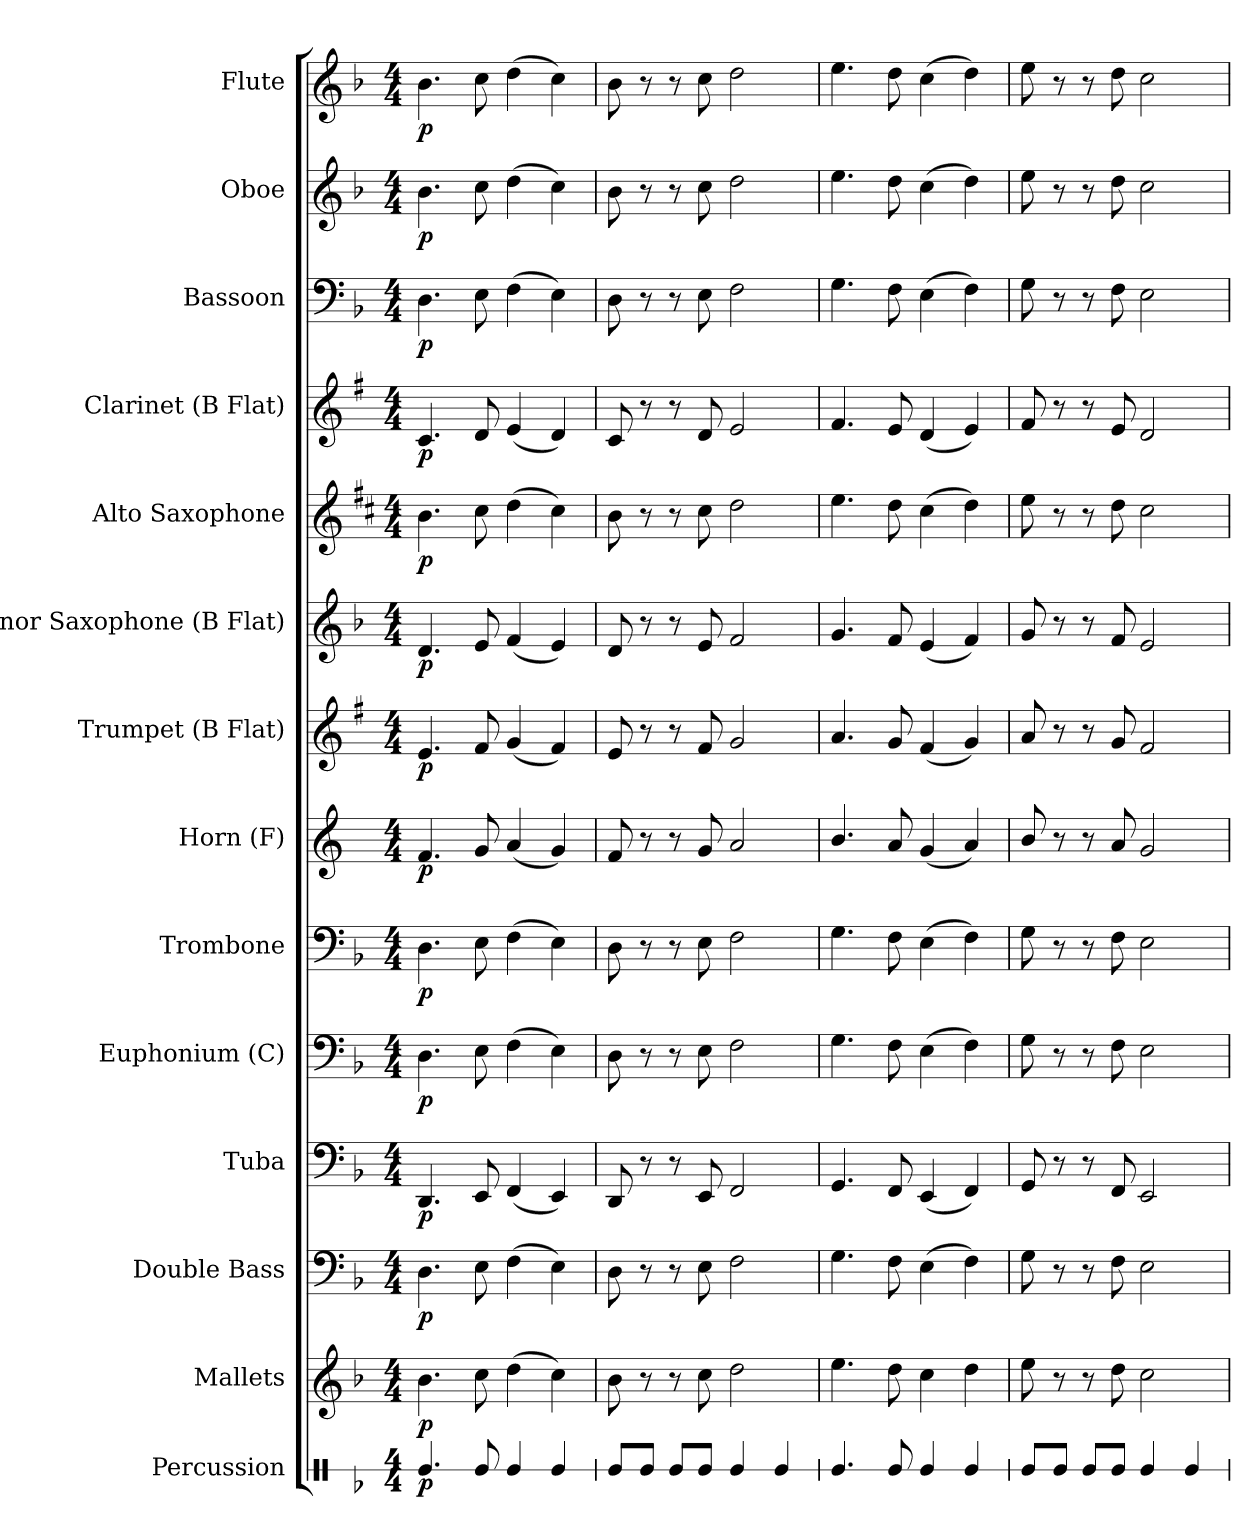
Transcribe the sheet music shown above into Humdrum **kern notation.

**kern	**dynam	**kern	**dynam	**kern	**dynam	**kern	**dynam	**kern	**dynam	**kern	**dynam	**kern	**dynam	**kern	**dynam	**kern	**dynam	**kern	**dynam	**kern	**dynam	**kern	**dynam	**kern	**dynam	**kern	**dynam
*part14	*part14	*part13	*part13	*part12	*part12	*part11	*part11	*part10	*part10	*part9	*part9	*part8	*part8	*part7	*part7	*part6	*part6	*part5	*part5	*part4	*part4	*part3	*part3	*part2	*part2	*part1	*part1
*staff14	*staff14	*staff13	*staff13	*staff12	*staff12	*staff11	*staff11	*staff10	*staff10	*staff9	*staff9	*staff8	*staff8	*staff7	*staff7	*staff6	*staff6	*staff5	*staff5	*staff4	*staff4	*staff3	*staff3	*staff2	*staff2	*staff1	*staff1
*I"Percussion	*	*I"Mallets	*	*I"Double Bass	*	*I"Tuba	*	*I"Euphonium (C)	*	*I"Trombone	*	*I"Horn (F)	*	*I"Trumpet (B Flat)	*	*I"Tenor Saxophone (B Flat)	*	*I"Alto Saxophone	*	*I"Clarinet (B Flat)	*	*I"Bassoon	*	*I"Oboe	*	*I"Flute	*
*stria1	*	*	*	*	*	*	*	*	*	*	*	*	*	*	*	*	*	*	*	*	*	*	*	*	*	*	*
*clefX	*	*clefG2	*	*clefF4	*	*clefF4	*	*clefF4	*	*clefF4	*	*clefG2	*	*clefG2	*	*clefG2	*	*clefG2	*	*clefG2	*	*clefF4	*	*clefG2	*	*clefG2	*
*	*	*ITrd-14c-24	*	*ITrd7c12	*	*	*	*	*	*	*	*ITrd4c7	*	*ITrd1c2	*	*ITrd8c14	*	*ITrd5c9	*	*ITrd1c2	*	*	*	*	*	*	*
*k[b-]	*	*k[b-]	*	*k[b-]	*	*k[b-]	*	*k[b-]	*	*k[b-]	*	*k[b-]	*	*k[b-]	*	*k[b-]	*	*k[b-]	*	*k[b-]	*	*k[b-]	*	*k[b-]	*	*k[b-]	*
*F:	*	*F:	*	*F:	*	*F:	*	*F:	*	*F:	*	*F:	*	*F:	*	*F:	*	*F:	*	*F:	*	*F:	*	*F:	*	*F:	*
*M4/4	*	*M4/4	*	*M4/4	*	*M4/4	*	*M4/4	*	*M4/4	*	*M4/4	*	*M4/4	*	*M4/4	*	*M4/4	*	*M4/4	*	*M4/4	*	*M4/4	*	*M4/4	*
*MM100	*	*MM100	*	*MM100	*	*MM100	*	*MM100	*	*MM100	*	*MM100	*	*MM100	*	*MM100	*	*MM100	*	*MM100	*	*MM100	*	*MM100	*	*MM100	*
=1	=1	=1	=1	=1	=1	=1	=1	=1	=1	=1	=1	=1	=1	=1	=1	=1	=1	=1	=1	=1	=1	=1	=1	=1	=1	=1	=1
!	!LO:DY:b	!	!LO:DY:b	!	!LO:DY:b	!	!LO:DY:b	!	!LO:DY:b	!	!LO:DY:b	!	!LO:DY:b	!	!LO:DY:b	!	!LO:DY:b	!	!LO:DY:b	!	!LO:DY:b	!	!LO:DY:b	!	!LO:DY:b	!	!LO:DY:b
4.Re/	p	4.bbb-\	p	4.DD\	p	4.DD/	p	4.D\	p	4.D\	p	4.B-/	p	4.d/	p	4.D/	p	4.d\	p	4.B-/	p	4.D\	p	4.b-\	p	4.b-\	p
8Re/	.	8cccc\	.	8EE\	.	8EE/	.	8E\	.	8E\	.	8c/	.	8e/	.	8E/	.	8e\	.	8c/	.	8E\	.	8cc\	.	8cc\	.
4Re/	.	(4dddd\	.	(4FF\	.	(4FF/	.	(4F\	.	(4F\	.	(4d/	.	(4f/	.	(4F/	.	(4f\	.	(4d/	.	(4F\	.	(4dd\	.	(4dd\	.
4Re/	.	4cccc\)	.	4EE\)	.	4EE/)	.	4E\)	.	4E\)	.	4c/)	.	4e/)	.	4E/)	.	4e\)	.	4c/)	.	4E\)	.	4cc\)	.	4cc\)	.
=2	=2	=2	=2	=2	=2	=2	=2	=2	=2	=2	=2	=2	=2	=2	=2	=2	=2	=2	=2	=2	=2	=2	=2	=2	=2	=2	=2
8Re/L	.	8bbb-\	.	8DD\	.	8DD/	.	8D\	.	8D\	.	8B-/	.	8d/	.	8D/	.	8d\	.	8B-/	.	8D\	.	8b-\	.	8b-\	.
8Re/J	.	8r	.	8r	.	8r	.	8r	.	8r	.	8r	.	8r	.	8r	.	8r	.	8r	.	8r	.	8r	.	8r	.
8Re/L	.	8r	.	8r	.	8r	.	8r	.	8r	.	8r	.	8r	.	8r	.	8r	.	8r	.	8r	.	8r	.	8r	.
8Re/J	.	8cccc\	.	8EE\	.	8EE/	.	8E\	.	8E\	.	8c/	.	8e/	.	8E/	.	8e\	.	8c/	.	8E\	.	8cc\	.	8cc\	.
4Re/	.	2dddd\	.	2FF\	.	2FF/	.	2F\	.	2F\	.	2d/	.	2f/	.	2F/	.	2f\	.	2d/	.	2F\	.	2dd\	.	2dd\	.
4Re/	.	.	.	.	.	.	.	.	.	.	.	.	.	.	.	.	.	.	.	.	.	.	.	.	.	.	.
=3	=3	=3	=3	=3	=3	=3	=3	=3	=3	=3	=3	=3	=3	=3	=3	=3	=3	=3	=3	=3	=3	=3	=3	=3	=3	=3	=3
4.Re/	.	4.eeee\	.	4.GG\	.	4.GG/	.	4.G\	.	4.G\	.	4.e/	.	4.g/	.	4.G/	.	4.g\	.	4.e/	.	4.G\	.	4.ee\	.	4.ee\	.
8Re/	.	8dddd\	.	8FF\	.	8FF/	.	8F\	.	8F\	.	8d/	.	8f/	.	8F/	.	8f\	.	8d/	.	8F\	.	8dd\	.	8dd\	.
4Re/	.	4cccc\	.	(4EE\	.	(4EE/	.	(4E\	.	(4E\	.	(4c/	.	(4e/	.	(4E/	.	(4e\	.	(4c/	.	(4E\	.	(4cc\	.	(4cc\	.
4Re/	.	4dddd\	.	4FF\)	.	4FF/)	.	4F\)	.	4F\)	.	4d/)	.	4f/)	.	4F/)	.	4f\)	.	4d/)	.	4F\)	.	4dd\)	.	4dd\)	.
=4	=4	=4	=4	=4	=4	=4	=4	=4	=4	=4	=4	=4	=4	=4	=4	=4	=4	=4	=4	=4	=4	=4	=4	=4	=4	=4	=4
8Re/L	.	8eeee\	.	8GG\	.	8GG/	.	8G\	.	8G\	.	8e/	.	8g/	.	8G/	.	8g\	.	8e/	.	8G\	.	8ee\	.	8ee\	.
8Re/J	.	8r	.	8r	.	8r	.	8r	.	8r	.	8r	.	8r	.	8r	.	8r	.	8r	.	8r	.	8r	.	8r	.
8Re/L	.	8r	.	8r	.	8r	.	8r	.	8r	.	8r	.	8r	.	8r	.	8r	.	8r	.	8r	.	8r	.	8r	.
8Re/J	.	8dddd\	.	8FF\	.	8FF/	.	8F\	.	8F\	.	8d/	.	8f/	.	8F/	.	8f\	.	8d/	.	8F\	.	8dd\	.	8dd\	.
4Re/	.	2cccc\	.	2EE\	.	2EE/	.	2E\	.	2E\	.	2c/	.	2e/	.	2E/	.	2e\	.	2c/	.	2E\	.	2cc\	.	2cc\	.
4Re/	.	.	.	.	.	.	.	.	.	.	.	.	.	.	.	.	.	.	.	.	.	.	.	.	.	.	.
=	=	=	=	=	=	=	=	=	=	=	=	=	=	=	=	=	=	=	=	=	=	=	=	=	=	=	=
*-	*-	*-	*-	*-	*-	*-	*-	*-	*-	*-	*-	*-	*-	*-	*-	*-	*-	*-	*-	*-	*-	*-	*-	*-	*-	*-	*-
